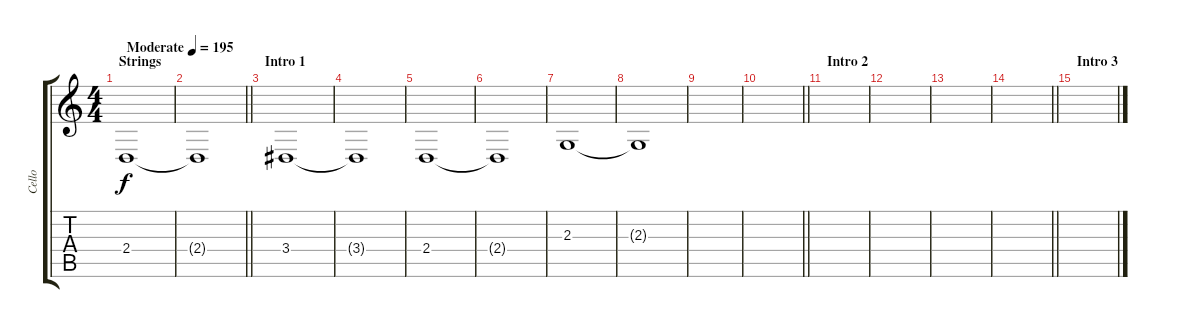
\track ("Cello" "Cello") {instrument tremolostrings}
\staff {score tabs}
\tuning (D4 A3 F3 C3 G2 C2) {hide}
\ts (4 4)
\section ("" "Strings")
\tempo (195 "Moderate")
\clef g2
\ks c
2.4.1{dy f volume 4 instrument tremolostrings} |
\barLineRight lightlight
2.4{t}.1{volume 16} |
\section ("" "Intro 1")
3.4.1 |
3.4{t}.1 |
2.4.1 |
2.4{t}.1 |
2.3.1 |
2.3{t}.1 |
|
\barLineRight lightlight
|
\section ("" "Intro 2")
|
|
|
\barLineRight lightlight
|
\section ("" "Intro 3")
